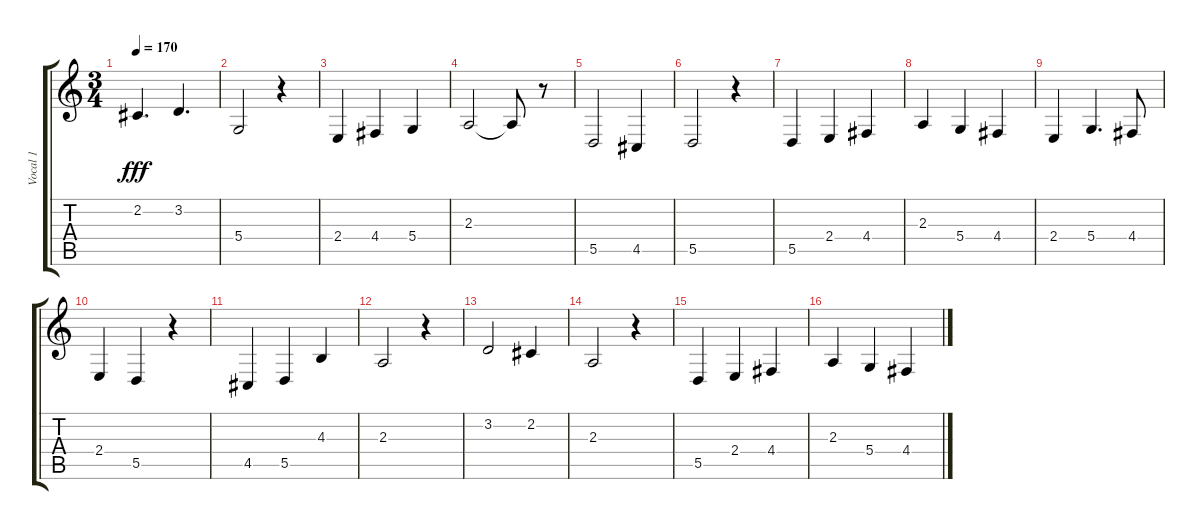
\track ("Vocal 1" "Vocal 1") {instrument synthvoice}
\staff {score tabs}
\tuning (E4 B3 G3 D3 A2 E2) {hide}
\ts (3 4)
\tempo 170
\clef g2
\ks c
2.2.4{d dy fff} 3.2.4{d} |
5.4.2 r.4 |
2.4.4 4.4.4 5.4.4 |
2.3.2 2.3{t}.8 r.8 |
5.5.2 4.5.4 |
5.5.2 r.4 |
5.5.4 2.4.4 4.4.4 |
2.3.4 5.4.4 4.4.4 |
2.4.4 5.4.4{d} 4.4.8 |
2.4.4 5.5.4 r.4 |
4.5.4 5.5.4 4.3.4 |
2.3.2 r.4 |
3.2.2 2.2.4 |
2.3.2 r.4 |
5.5.4 2.4.4 4.4.4 |
2.3.4 5.4.4 4.4.4
